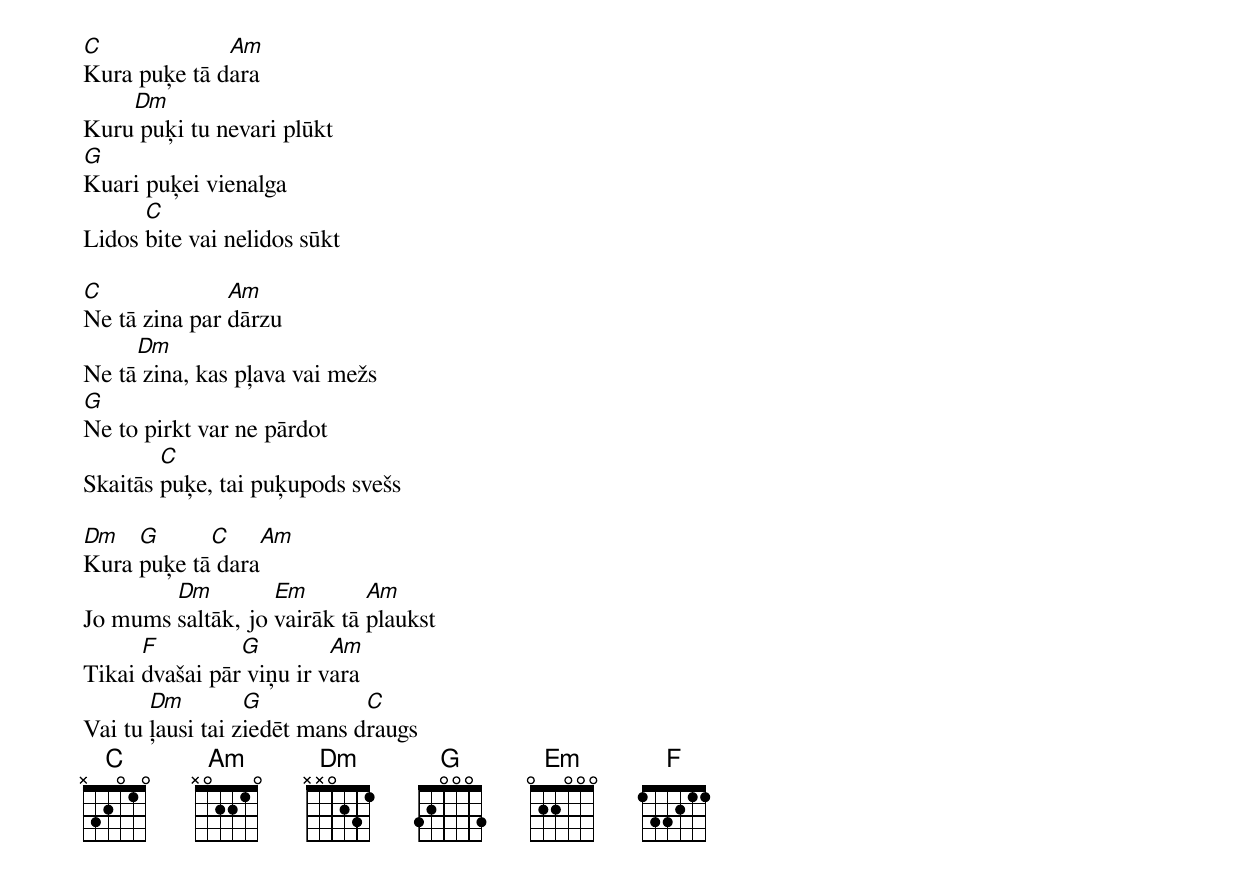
C             Am
Kura puķe tā dara
    Dm
Kuru puķi tu nevari plūkt
G
Kuari puķei vienalga
      C
Lidos bite vai nelidos sūkt

C              Am
Ne tā zina par dārzu
     Dm
Ne tā zina, kas pļava vai mežs
G
Ne to pirkt var ne pārdot
        C
Skaitās puķe, tai puķupods svešs

Dm   G      C      Am
Kura puķe tā dara
        Dm         Em        Am
Jo mums saltāk, jo vairāk tā plaukst
      F         G         Am
Tikai dvašai pār viņu ir vara
       Dm         G           C
Vai tu ļausi tai ziedēt mans draugs
